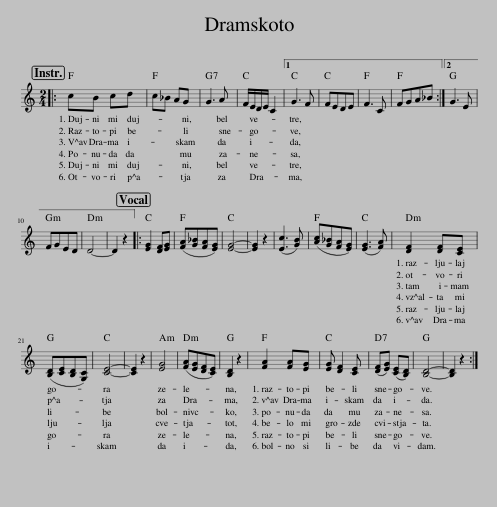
X:1
L:1/8
M:2/4
I:linebreak $
K:C
V:1 treble
V:1
|: cB cd | c_B AG | G3 A | F/E/D/E/ C2 |1 G3 F | %5
 FEDE | F3 C | FGA_B :|2 G3 E |$ FGED | %10
 D4- | D2 z2 |: [EG]2 [DF][EG] | ([FA][G_B][FA][EG]) | [EG]4- | %15
 [EG]2 z2 | ([Ec]3 [GB]) | ([Ac][G_B][FA][EG]) | ([EG]3 [FA]) | [DF]2 [DF][CE] |$ %20
 ([B,D][CE][B,D][G,C]) | [CE]4- | [CE]2 z2 | [EG]4 | ([FA][EG][DF][CE]) | %25
 [B,D]2 z2 | [FA]2 [FA][EG] | [EG] [DF]2 [CE] | ([DF][EG]) ([CE][B,D]) | [B,D]4- | %30
 [B,D]2 z2 :| %31
